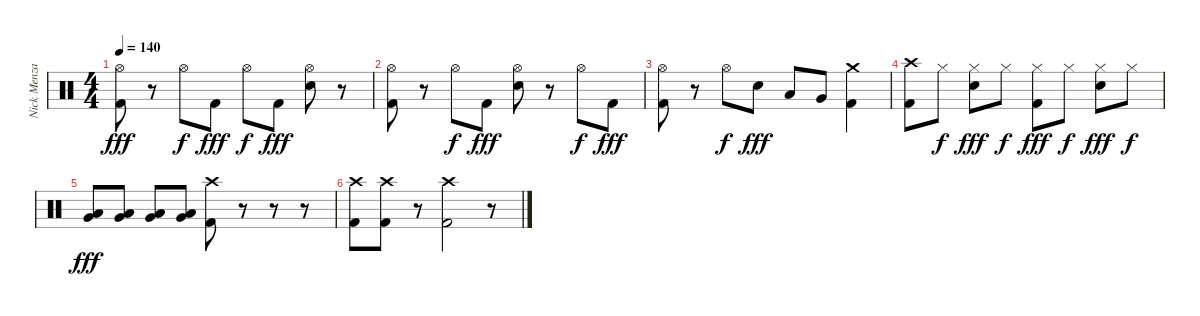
\track ("Nick Menza" "Nick Menza") {instrument percussion}
\staff {score}
\articulation defaults
\ts (4 4)
\tempo 140
\clef neutral
\ks c
("Hi-Hat (open)" "Kick (hit) 2").8{dy fff} r.8 "Hi-Hat (open)".8{dy f} "Kick (hit) 2".8{dy fff} "Hi-Hat (open)".8{dy f} "Kick (hit) 2".8{dy fff} ("Hi-Hat (open)" "Electric Snare (hit)").8 r.8 |
("Hi-Hat (open)" "Kick (hit) 2").8 r.8 "Hi-Hat (open)".8{dy f} "Kick (hit) 2".8{dy fff} ("Hi-Hat (open)" "Electric Snare (hit)").8 r.8 "Hi-Hat (open)".8{dy f} "Kick (hit) 2".8{dy fff} |
("Hi-Hat (open)" "Kick (hit) 2").8 r.8 "Hi-Hat (open)".8{dy f} "Electric Snare (hit)".8{dy fff} "Low Tom (hit)".8 "Very Low Tom (hit)".8 ("Crash medium (hit)" "Kick (hit) 2").4 |
("Crash high (hit)" "Kick (hit) 2").8 "Hi-Hat (closed)".8{dy f} ("Hi-Hat (closed)" "Electric Snare (hit)").8{dy fff} "Hi-Hat (closed)".8{dy f} ("Hi-Hat (closed)" "Kick (hit) 2").8{dy fff} "Hi-Hat (closed)".8{dy f} ("Hi-Hat (closed)" "Electric Snare (hit)").8{dy fff} "Hi-Hat (closed)".8{dy f} |
("Low Tom (hit)" "Very Low Tom (hit)").8{dy fff} ("Low Tom (hit)" "Very Low Tom (hit)").8 ("Very Low Tom (hit)" "Low Floor Tom (hit)").8 ("Very Low Tom (hit)" "Low Floor Tom (hit)").8 ("Crash high (hit)" "Kick (hit) 2").8 r.8 r.8 r.8 |
("Crash high (hit)" "Kick (hit) 2").8 ("Crash high (hit)" "Kick (hit) 2").8 r.8 ("Crash high (hit)" "Kick (hit) 2").2 r.8
